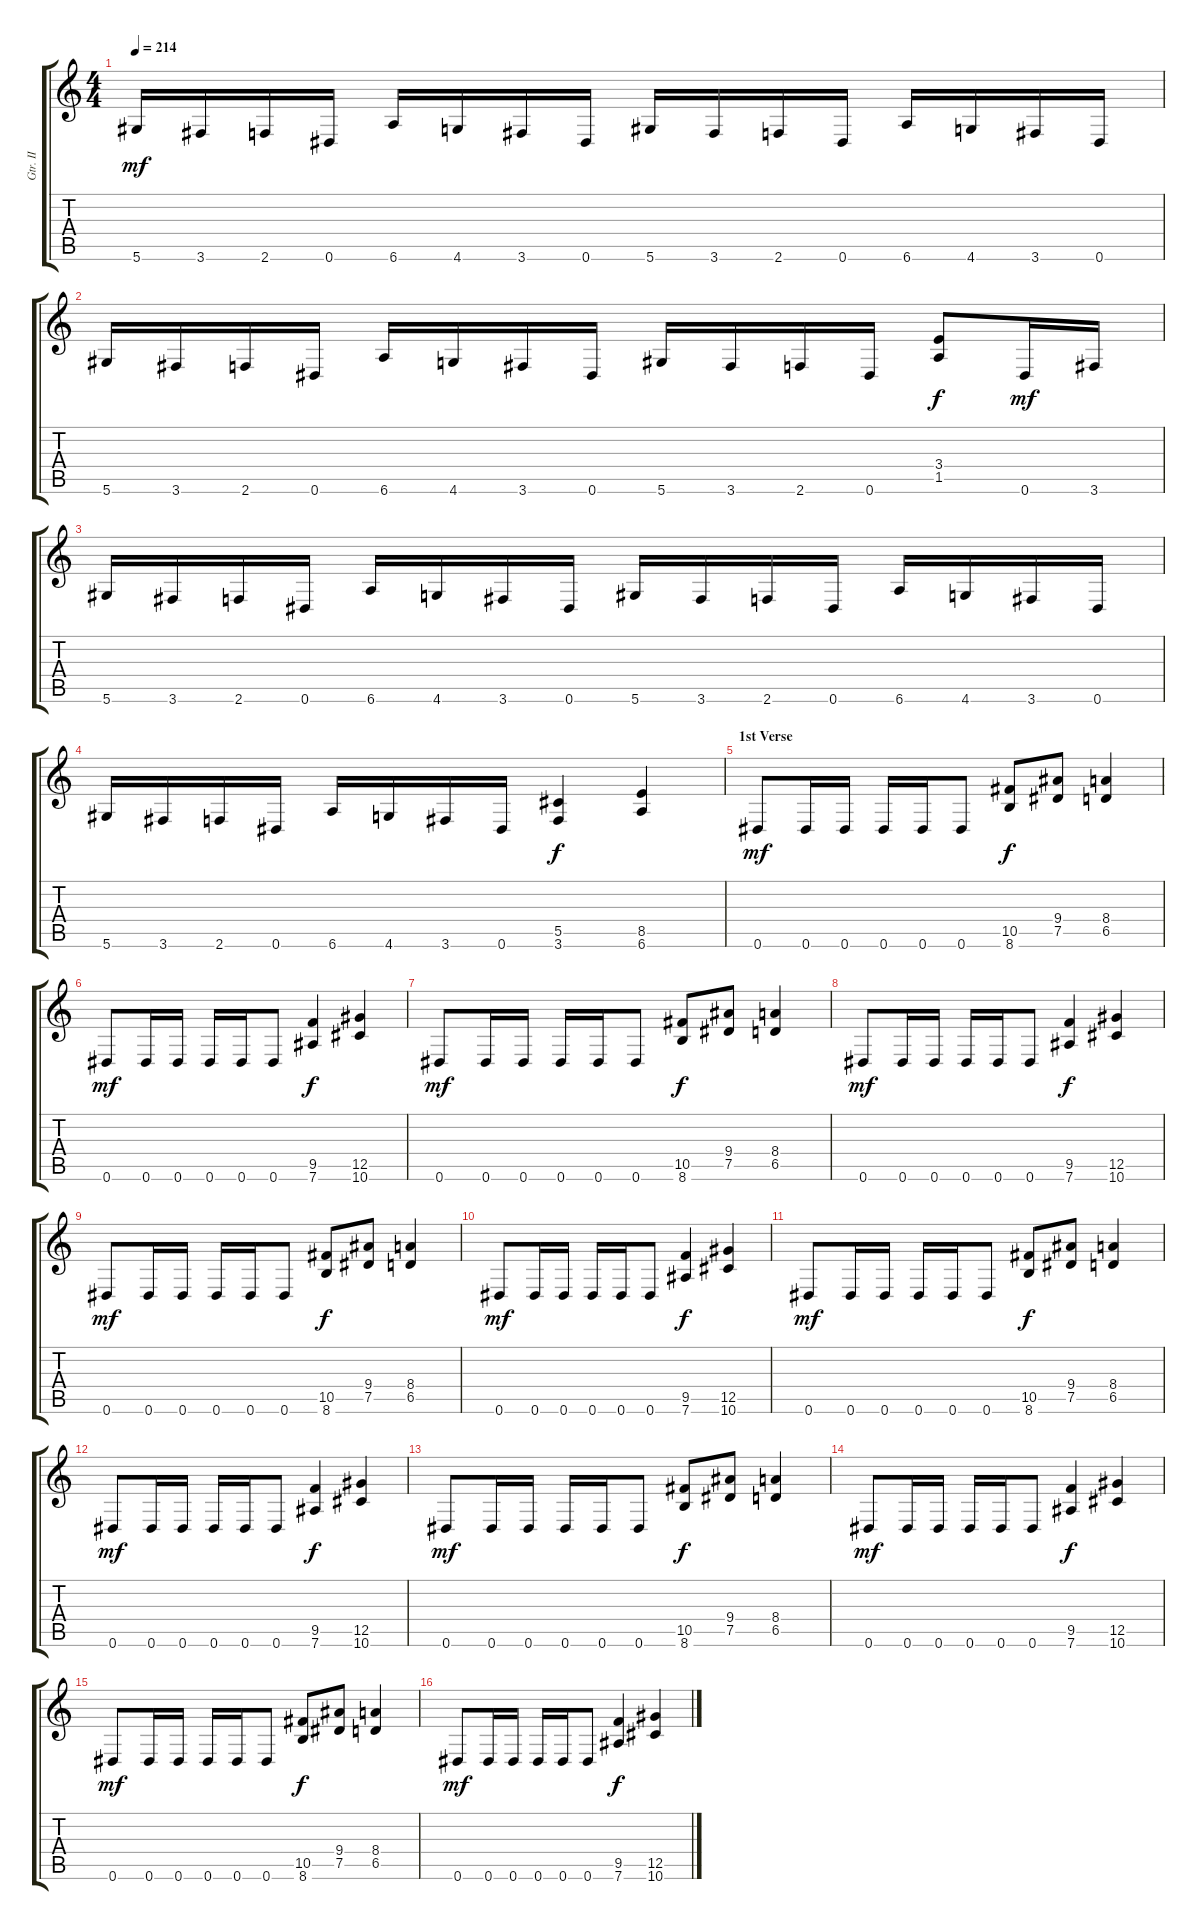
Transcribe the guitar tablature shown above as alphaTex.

\track ("Gtr. II" "Gtr. II") {instrument overdrivenguitar}
\staff {score tabs}
\tuning (Eb4 Bb3 Gb3 Db3 Ab2 Eb2) {hide}
\ts (4 4)
\tempo 214
\clef g2
\ks c
5.6.16{dy mf} 3.6.16 2.6.16 0.6.16 6.6.16 4.6.16 3.6.16 0.6.16 5.6.16 3.6.16 2.6.16 0.6.16 6.6.16 4.6.16 3.6.16 0.6.16 |
5.6.16 3.6.16 2.6.16 0.6.16 6.6.16 4.6.16 3.6.16 0.6.16 5.6.16 3.6.16 2.6.16 0.6.16 (3.4 1.5).8{dy f} 0.6.16{dy mf} 3.6.16 |
5.6.16 3.6.16 2.6.16 0.6.16 6.6.16 4.6.16 3.6.16 0.6.16 5.6.16 3.6.16 2.6.16 0.6.16 6.6.16 4.6.16 3.6.16 0.6.16 |
5.6.16 3.6.16 2.6.16 0.6.16 6.6.16 4.6.16 3.6.16 0.6.16 (5.5 3.6).4{dy f} (8.5 6.6).4 |
\section ("" "1st Verse")
0.6.8{dy mf} 0.6.16 0.6.16 0.6.16 0.6.16 0.6.8 (10.5 8.6).8{dy f} (9.4 7.5).8 (8.4 6.5).4 |
0.6.8{dy mf} 0.6.16 0.6.16 0.6.16 0.6.16 0.6.8 (9.5 7.6).4{dy f} (12.5 10.6).4 |
0.6.8{dy mf} 0.6.16 0.6.16 0.6.16 0.6.16 0.6.8 (10.5 8.6).8{dy f} (9.4 7.5).8 (8.4 6.5).4 |
0.6.8{dy mf} 0.6.16 0.6.16 0.6.16 0.6.16 0.6.8 (9.5 7.6).4{dy f} (12.5 10.6).4 |
0.6.8{dy mf} 0.6.16 0.6.16 0.6.16 0.6.16 0.6.8 (10.5 8.6).8{dy f} (9.4 7.5).8 (8.4 6.5).4 |
0.6.8{dy mf} 0.6.16 0.6.16 0.6.16 0.6.16 0.6.8 (9.5 7.6).4{dy f} (12.5 10.6).4 |
0.6.8{dy mf} 0.6.16 0.6.16 0.6.16 0.6.16 0.6.8 (10.5 8.6).8{dy f} (9.4 7.5).8 (8.4 6.5).4 |
0.6.8{dy mf} 0.6.16 0.6.16 0.6.16 0.6.16 0.6.8 (9.5 7.6).4{dy f} (12.5 10.6).4 |
0.6.8{dy mf} 0.6.16 0.6.16 0.6.16 0.6.16 0.6.8 (10.5 8.6).8{dy f} (9.4 7.5).8 (8.4 6.5).4 |
0.6.8{dy mf} 0.6.16 0.6.16 0.6.16 0.6.16 0.6.8 (9.5 7.6).4{dy f} (12.5 10.6).4 |
0.6.8{dy mf} 0.6.16 0.6.16 0.6.16 0.6.16 0.6.8 (10.5 8.6).8{dy f} (9.4 7.5).8 (8.4 6.5).4 |
0.6.8{dy mf} 0.6.16 0.6.16 0.6.16 0.6.16 0.6.8 (9.5 7.6).4{dy f} (12.5 10.6).4
